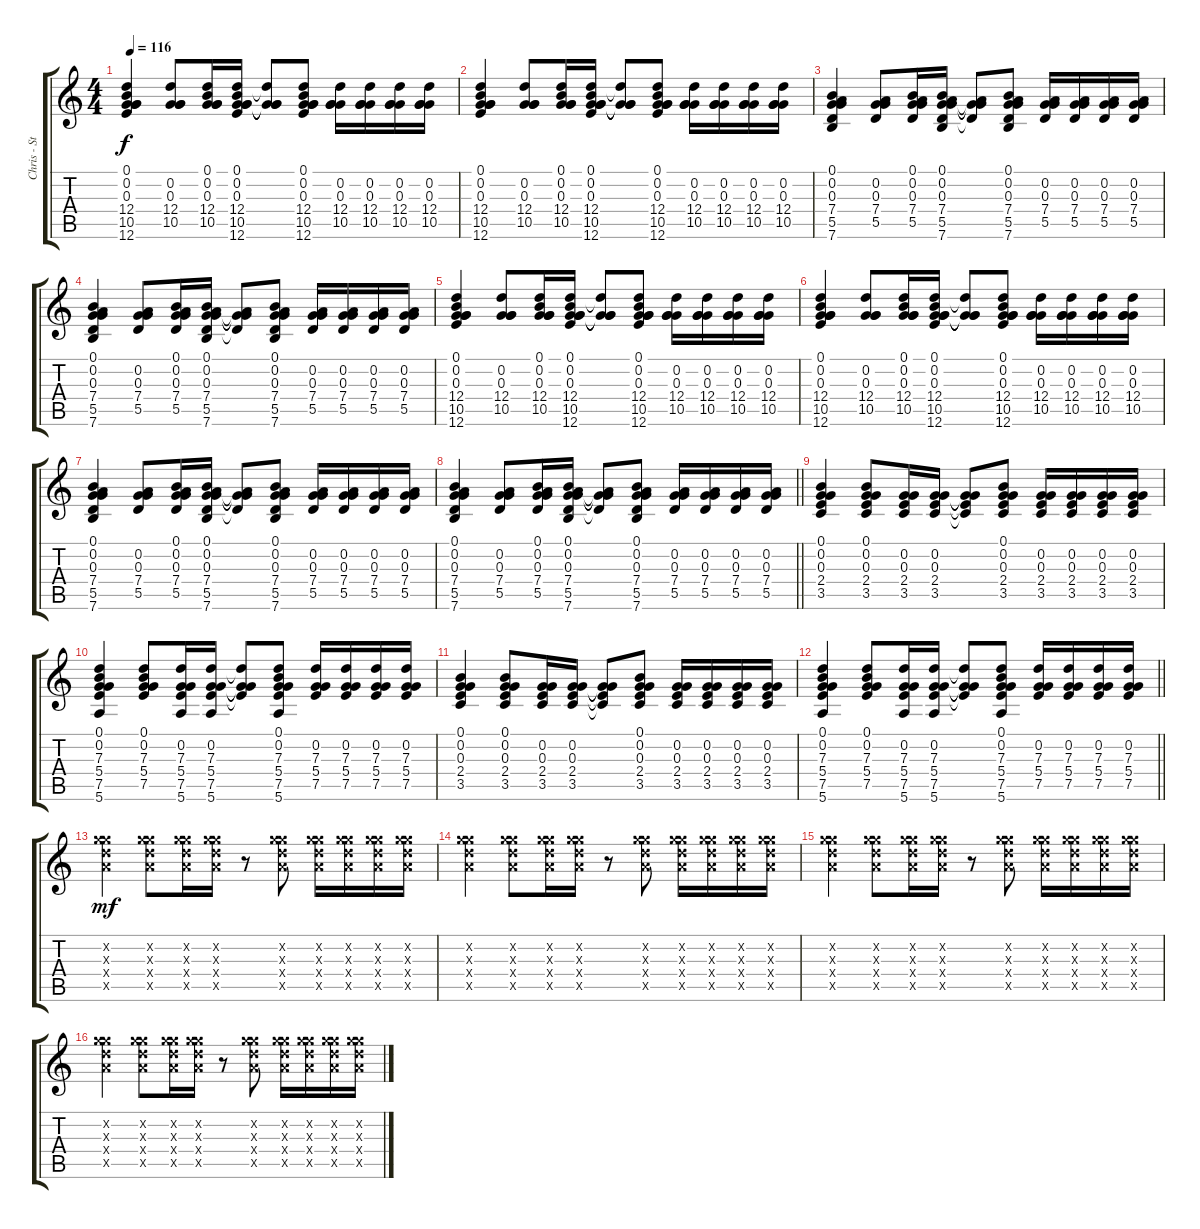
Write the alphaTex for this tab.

\track ("Chris - Steel Guitar" "Chris - St") {instrument acousticguitarsteel}
\staff {score tabs}
\tuning (B3 G3 G3 D3 A2 E2) {hide}
\ts (4 4)
\tempo 116
\clef g2
\ks c
(0.1 0.2 0.3 12.4 10.5 12.6).4{dy f} (0.2 0.3 12.4 10.5).8 (0.1 0.2 0.3 12.4 10.5).16 (0.1 0.2 0.3 12.4 10.5 12.6).16 (0.2{t} 0.3{t} 12.4{t} 10.5{t}).8 (0.1 0.2 0.3 12.4 10.5 12.6).8 (0.2 0.3 12.4 10.5).16 (0.2 0.3 12.4 10.5).16 (0.2 0.3 12.4 10.5).16 (0.2 0.3 12.4 10.5).16 |
(0.1 0.2 0.3 12.4 10.5 12.6).4 (0.2 0.3 12.4 10.5).8 (0.1 0.2 0.3 12.4 10.5).16 (0.1 0.2 0.3 12.4 10.5 12.6).16 (0.2{t} 0.3{t} 12.4{t} 10.5{t}).8 (0.1 0.2 0.3 12.4 10.5 12.6).8 (0.2 0.3 12.4 10.5).16 (0.2 0.3 12.4 10.5).16 (0.2 0.3 12.4 10.5).16 (0.2 0.3 12.4 10.5).16 |
(0.1 0.2 0.3 7.4 5.5 7.6).4 (0.2 0.3 7.4 5.5).8 (0.1 0.2 0.3 7.4 5.5).16 (0.1 0.2 0.3 7.4 5.5 7.6).16 (0.2{t} 0.3{t} 7.4{t} 5.5{t}).8 (0.1 0.2 0.3 7.4 5.5 7.6).8 (0.2 0.3 7.4 5.5).16 (0.2 0.3 7.4 5.5).16 (0.2 0.3 7.4 5.5).16 (0.2 0.3 7.4 5.5).16 |
(0.1 0.2 0.3 7.4 5.5 7.6).4 (0.2 0.3 7.4 5.5).8 (0.1 0.2 0.3 7.4 5.5).16 (0.1 0.2 0.3 7.4 5.5 7.6).16 (0.2{t} 0.3{t} 7.4{t} 5.5{t}).8 (0.1 0.2 0.3 7.4 5.5 7.6).8 (0.2 0.3 7.4 5.5).16 (0.2 0.3 7.4 5.5).16 (0.2 0.3 7.4 5.5).16 (0.2 0.3 7.4 5.5).16 |
(0.1 0.2 0.3 12.4 10.5 12.6).4 (0.2 0.3 12.4 10.5).8 (0.1 0.2 0.3 12.4 10.5).16 (0.1 0.2 0.3 12.4 10.5 12.6).16 (0.2{t} 0.3{t} 12.4{t} 10.5{t}).8 (0.1 0.2 0.3 12.4 10.5 12.6).8 (0.2 0.3 12.4 10.5).16 (0.2 0.3 12.4 10.5).16 (0.2 0.3 12.4 10.5).16 (0.2 0.3 12.4 10.5).16 |
(0.1 0.2 0.3 12.4 10.5 12.6).4 (0.2 0.3 12.4 10.5).8 (0.1 0.2 0.3 12.4 10.5).16 (0.1 0.2 0.3 12.4 10.5 12.6).16 (0.2{t} 0.3{t} 12.4{t} 10.5{t}).8 (0.1 0.2 0.3 12.4 10.5 12.6).8 (0.2 0.3 12.4 10.5).16 (0.2 0.3 12.4 10.5).16 (0.2 0.3 12.4 10.5).16 (0.2 0.3 12.4 10.5).16 |
(0.1 0.2 0.3 7.4 5.5 7.6).4 (0.2 0.3 7.4 5.5).8 (0.1 0.2 0.3 7.4 5.5).16 (0.1 0.2 0.3 7.4 5.5 7.6).16 (0.2{t} 0.3{t} 7.4{t} 5.5{t}).8 (0.1 0.2 0.3 7.4 5.5 7.6).8 (0.2 0.3 7.4 5.5).16 (0.2 0.3 7.4 5.5).16 (0.2 0.3 7.4 5.5).16 (0.2 0.3 7.4 5.5).16 |
\barLineRight lightlight
(0.1 0.2 0.3 7.4 5.5 7.6).4 (0.2 0.3 7.4 5.5).8 (0.1 0.2 0.3 7.4 5.5).16 (0.1 0.2 0.3 7.4 5.5 7.6).16 (0.2{t} 0.3{t} 7.4{t} 5.5{t}).8 (0.1 0.2 0.3 7.4 5.5 7.6).8 (0.2 0.3 7.4 5.5).16 (0.2 0.3 7.4 5.5).16 (0.2 0.3 7.4 5.5).16 (0.2 0.3 7.4 5.5).16 |
(0.1 0.2 0.3 2.4 3.5).4 (0.1 0.2 0.3 2.4 3.5).8 (0.2 0.3 2.4 3.5).16 (0.2 0.3 2.4 3.5).16 (0.2{t} 0.3{t} 2.4{t} 3.5{t}).8 (0.1 0.2 0.3 2.4 3.5).8 (0.2 0.3 2.4 3.5).16 (0.2 0.3 2.4 3.5).16 (0.2 0.3 2.4 3.5).16 (0.2 0.3 2.4 3.5).16 |
(0.1 0.2 7.3 5.4 7.5 5.6).4 (0.1 0.2 7.3 5.4 7.5).8 (0.2 7.3 5.4 7.5 5.6).16 (0.2 7.3 5.4 7.5 5.6).16 (0.2{t} 7.3{t} 5.4{t} 7.5{t}).8 (0.1 0.2 7.3 5.4 7.5 5.6).8 (0.2 7.3 5.4 7.5).16 (0.2 7.3 5.4 7.5).16 (0.2 7.3 5.4 7.5).16 (0.2 7.3 5.4 7.5).16 |
(0.1 0.2 0.3 2.4 3.5).4 (0.1 0.2 0.3 2.4 3.5).8 (0.2 0.3 2.4 3.5).16 (0.2 0.3 2.4 3.5).16 (0.2{t} 0.3{t} 2.4{t} 3.5{t}).8 (0.1 0.2 0.3 2.4 3.5).8 (0.2 0.3 2.4 3.5).16 (0.2 0.3 2.4 3.5).16 (0.2 0.3 2.4 3.5).16 (0.2 0.3 2.4 3.5).16 |
\barLineRight lightlight
(0.1 0.2 7.3 5.4 7.5 5.6).4 (0.1 0.2 7.3 5.4 7.5).8 (0.2 7.3 5.4 7.5 5.6).16 (0.2 7.3 5.4 7.5 5.6).16 (0.2{t} 7.3{t} 5.4{t} 7.5{t}).8 (0.1 0.2 7.3 5.4 7.5 5.6).8 (0.2 7.3 5.4 7.5).16 (0.2 7.3 5.4 7.5).16 (0.2 7.3 5.4 7.5).16 (0.2 7.3 5.4 7.5).16 |
(12.2{x} 12.3{x} 12.4{x} 12.5{x}).4{dy mf} (12.2{x} 12.3{x} 12.4{x} 12.5{x}).8 (12.2{x} 12.3{x} 12.4{x} 12.5{x}).16 (12.2{x} 12.3{x} 12.4{x} 12.5{x}).16 r.8 (12.2{x} 12.3{x} 12.4{x} 12.5{x}).8 (12.2{x} 12.3{x} 12.4{x} 12.5{x}).16 (12.2{x} 12.3{x} 12.4{x} 12.5{x}).16 (12.2{x} 12.3{x} 12.4{x} 12.5{x}).16 (12.2{x} 12.3{x} 12.4{x} 12.5{x}).16 |
(12.2{x} 12.3{x} 12.4{x} 12.5{x}).4 (12.2{x} 12.3{x} 12.4{x} 12.5{x}).8 (12.2{x} 12.3{x} 12.4{x} 12.5{x}).16 (12.2{x} 12.3{x} 12.4{x} 12.5{x}).16 r.8 (12.2{x} 12.3{x} 12.4{x} 12.5{x}).8 (12.2{x} 12.3{x} 12.4{x} 12.5{x}).16 (12.2{x} 12.3{x} 12.4{x} 12.5{x}).16 (12.2{x} 12.3{x} 12.4{x} 12.5{x}).16 (12.2{x} 12.3{x} 12.4{x} 12.5{x}).16 |
(12.2{x} 12.3{x} 12.4{x} 12.5{x}).4 (12.2{x} 12.3{x} 12.4{x} 12.5{x}).8 (12.2{x} 12.3{x} 12.4{x} 12.5{x}).16 (12.2{x} 12.3{x} 12.4{x} 12.5{x}).16 r.8 (12.2{x} 12.3{x} 12.4{x} 12.5{x}).8 (12.2{x} 12.3{x} 12.4{x} 12.5{x}).16 (12.2{x} 12.3{x} 12.4{x} 12.5{x}).16 (12.2{x} 12.3{x} 12.4{x} 12.5{x}).16 (12.2{x} 12.3{x} 12.4{x} 12.5{x}).16 |
(12.2{x} 12.3{x} 12.4{x} 12.5{x}).4 (12.2{x} 12.3{x} 12.4{x} 12.5{x}).8 (12.2{x} 12.3{x} 12.4{x} 12.5{x}).16 (12.2{x} 12.3{x} 12.4{x} 12.5{x}).16 r.8 (12.2{x} 12.3{x} 12.4{x} 12.5{x}).8 (12.2{x} 12.3{x} 12.4{x} 12.5{x}).16 (12.2{x} 12.3{x} 12.4{x} 12.5{x}).16 (12.2{x} 12.3{x} 12.4{x} 12.5{x}).16 (12.2{x} 12.3{x} 12.4{x} 12.5{x}).16
